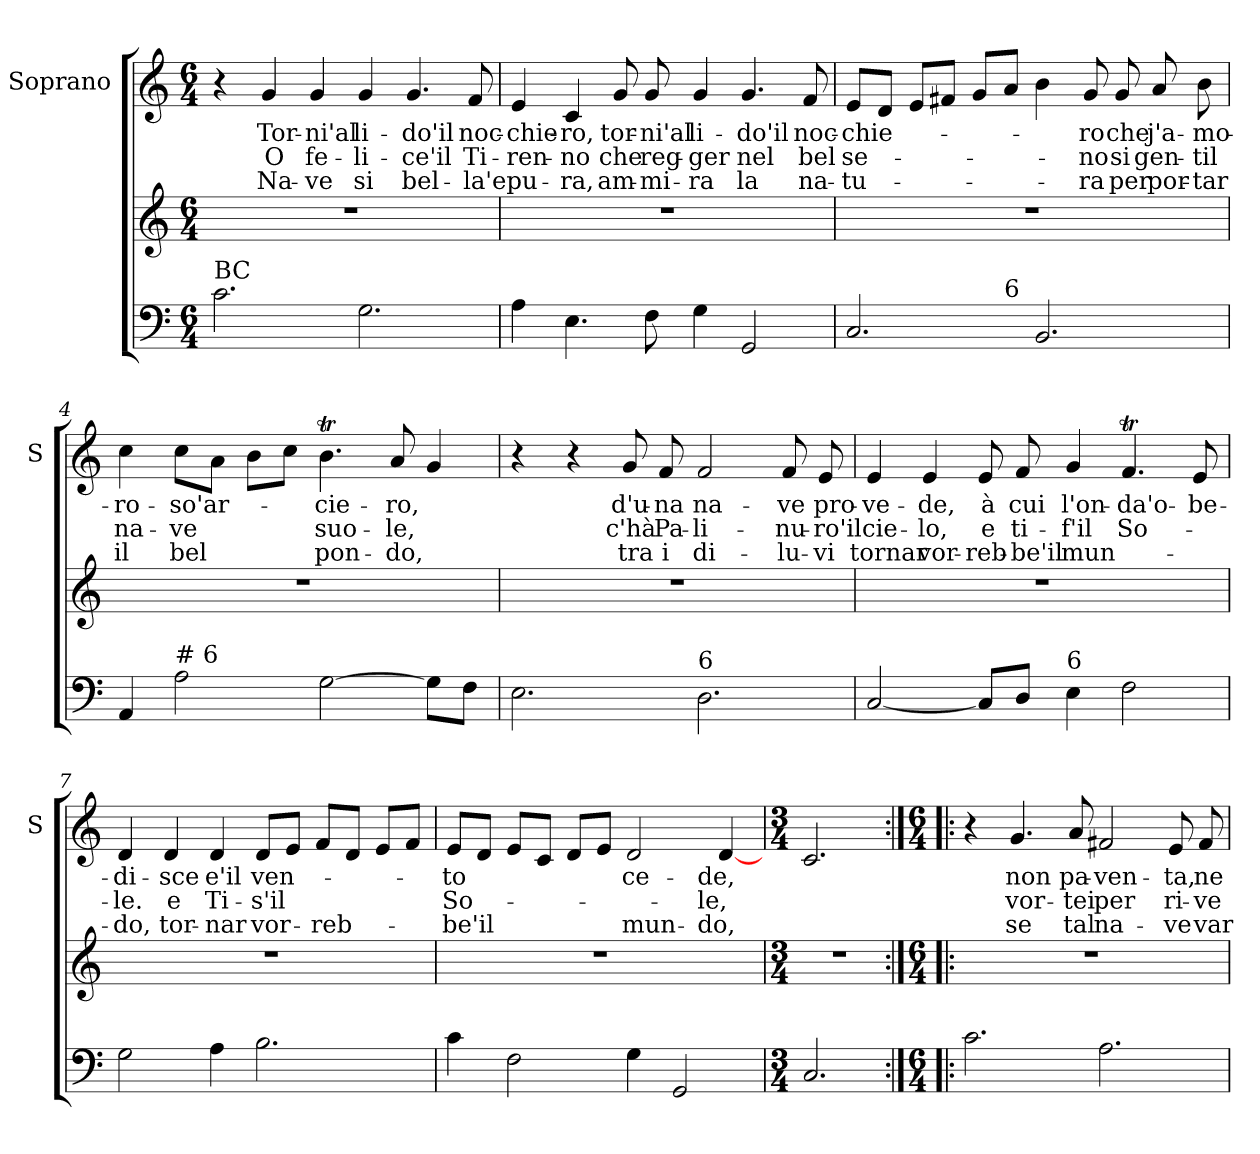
**kern	**kern	**kern	**text	**text	**text
*part2	*part2	*part1	*part1	*part1	*part1
*staff3	*staff2	*staff1	*staff1	*staff1	*staff1
*	*	*I"Soprano	*	*	*
*	*	*I'S	*	*	*
*clefF4	*clefG2	*clefG2	*	*	*
*k[]	*k[]	*k[]	*	*	*
*C:	*C:	*C:	*	*	*
*M6/4	*M6/4	*M6/4	*	*	*
=1	=1	=1	=1	=1	=1
!LO:TX:a:t=BC	!	!	!	!	!
2.c\	1.r	4r	.	.	.
!	!	!	!LO:LY:b	!LO:LY:b	!LO:LY:b
.	.	4g/	Tor-	O	Na-
!	!	!	!LO:LY:b	!LO:LY:b	!LO:LY:b
.	.	4g/	-ni'al	fe-	-ve
!	!	!	!LO:LY:b	!LO:LY:b	!LO:LY:b
2.G\	.	4g/	li-	-li-	si
!	!	!	!LO:LY:b	!LO:LY:b	!LO:LY:b
.	.	4.g/	-do'il	-ce'il	bel-
!	!	!	!LO:LY:b	!LO:LY:b	!LO:LY:b
.	.	8f/	noc-	Ti-	-la'e
=2	=2	=2	=2	=2	=2
!	!	!	!LO:LY:b	!LO:LY:b	!LO:LY:b
4A\	1.r	4e/	-chie-	-ren-	pu-
!	!	!	!LO:LY:b	!LO:LY:b	!LO:LY:b
4.E\	.	4c/	-ro,	-no	-ra,
!	!	!	!LO:LY:b	!LO:LY:b	!LO:LY:b
.	.	8g/	tor-	che	am-
!	!	!	!LO:LY:b	!LO:LY:b	!LO:LY:b
8F\	.	8g/	-ni'al	reg-	-mi-
!	!	!	!LO:LY:b	!LO:LY:b	!LO:LY:b
4G\	.	4g/	li-	-ger	-ra
!	!	!	!LO:LY:b	!LO:LY:b	!LO:LY:b
2GG/	.	4.g/	-do'il	nel	la
!	!	!	!LO:LY:b	!LO:LY:b	!LO:LY:b
.	.	8f/	noc-	bel	na-
=3	=3	=3	=3	=3	=3
!	!	!	!LO:LY:b	!LO:LY:b	!LO:LY:b
*^	*	*	*	*	*
2.C/	2ryy	1.r	8e/L	-chie-	se-	-tu-
.	.	.	8d/J	.	.	.
.	.	.	8e/L	.	.	.
.	.	.	8f#X/J	.	.	.
.	8ryy	.	8g/L	.	.	.
!	!LO:TX:a:t=6	!	!	!	!	!
.	2..ryy	.	8a/J	.	.	.
2.BB/	.	.	4b\	.	.	.
!	!	!	!	!LO:LY:b	!LO:LY:b	!LO:LY:b
.	.	.	8g/	-ro	-no	-ra
!	!	!	!	!LO:LY:b	!LO:LY:b	!LO:LY:b
.	.	.	8g/	che	si	per
!	!	!	!	!LO:LY:b	!LO:LY:b	!LO:LY:b
.	.	.	8a/	j'a-	gen-	por-
!	!	!	!	!LO:LY:b	!LO:LY:b	!LO:LY:b
.	.	.	8b\	-mo-	-til	-tar
!!LO:LB:g=z
=4	=4	=4	=4	=4	=4	=4
!	!	!	!	!LO:LY:b	!LO:LY:b	!LO:LY:b
*v	*v	*	*	*	*	*
4AA/	1.r	4cc\	-ro-	na-	il
!LO:TX:a:t=# 6	!	!	!	!	!
!	!	!	!LO:LY:b	!LO:LY:b	!LO:LY:b
2A\	.	8cc\L	-so'ar-	-ve	bel
.	.	8a\J	.	.	.
.	.	8b\L	.	.	.
.	.	8cc\J	.	.	.
!	!	!	!LO:LY:b	!LO:LY:b	!LO:LY:b
[2G\	.	4.bt\	-cie-	suo-	pon-
!	!	!	!LO:LY:b	!LO:LY:b	!LO:LY:b
.	.	8a/	-ro,	-le,	-do,
8G\L]	.	4g/	.	.	.
8F\J	.	.	.	.	.
=5	=5	=5	=5	=5	=5
2.E\	1.r	4r	.	.	.
.	.	4r	.	.	.
!	!	!	!LO:LY:b	!LO:LY:b	!LO:LY:b
.	.	8g/	d'u-	c'hà	tra
!	!	!	!LO:LY:b	!LO:LY:b	!LO:LY:b
.	.	8f/	-na	Pa-	i
!LO:TX:a:t=6	!	!	!	!	!
!	!	!	!LO:LY:b	!LO:LY:b	!LO:LY:b
2.D\	.	2f/	na-	-li-	di-
!	!	!	!LO:LY:b	!LO:LY:b	!LO:LY:b
.	.	8f/	-ve	-nu-	-lu-
!	!	!	!LO:LY:b	!LO:LY:b	!LO:LY:b
.	.	8e/	pro-	-ro'il	-vi
=6	=6	=6	=6	=6	=6
!	!	!	!LO:LY:b	!LO:LY:b	!LO:LY:b
[2C/	1.r	4e/	-ve-	cie-	tornar
!	!	!	!LO:LY:b	!LO:LY:b	!LO:LY:b
.	.	4e/	-de,	-lo,	vor-
!	!	!	!LO:LY:b	!LO:LY:b	!LO:LY:b
8C/L]	.	8e/	à	e	-reb-
!	!	!	!LO:LY:b	!LO:LY:b	!LO:LY:b
8D/J	.	8f/	cui	ti-	-be'il
!LO:TX:a:t=6	!	!	!	!	!
!	!	!	!LO:LY:b	!LO:LY:b	!LO:LY:b
4E\	.	4g/	l'on-	-f'il	mun-
!	!	!	!LO:LY:b	!LO:LY:b	!
2F\	.	4.fT/	-da'o-	So-	.
!	!	!	!LO:LY:b	!	!
.	.	8e/	-be-	.	.
!!LO:LB:g=z
=7	=7	=7	=7	=7	=7
!	!	!	!LO:LY:b	!LO:LY:b	!LO:LY:b
2G\	1.r	4d/	-di-	-le.	-do,
!	!	!	!LO:LY:b	!LO:LY:b	!LO:LY:b
.	.	4d/	-sce	e	tor-
!	!	!	!LO:LY:b	!LO:LY:b	!LO:LY:b
4A\	.	4d/	e'il	Ti-	-nar
!	!	!	!LO:LY:b	!LO:LY:b	!LO:LY:b
2.B\	.	8d/L	ven-	-s'il	vor-
.	.	8e/J	.	.	.
!	!	!	!	!	!LO:LY:b
.	.	8f/L	.	.	-reb-
.	.	8d/J	.	.	.
.	.	8e/L	.	.	.
.	.	8f/J	.	.	.
=8	=8	=8	=8	=8	=8
!	!	!	!LO:LY:b	!LO:LY:b	!LO:LY:b
4c\	1.r	8e/L	-to	So-	-be'il
.	.	8d/J	.	.	.
2F\	.	8e/L	.	.	.
.	.	8c/J	.	.	.
.	.	8d/L	.	.	.
.	.	8e/J	.	.	.
!	!	!	!LO:LY:b	!	!LO:LY:b
4G\	.	2d/	ce-	.	mun-
2GG/	.	.	.	.	.
!	!	!	!LO:LY:b	!LO:LY:b	!LO:LY:b
.	.	[4d/	-de,	-le,	-do,
=9	=9	=9	=9	=9	=9
*M3/4	*M3/4	*M3/4	*	*	*
2.C/	2.r	2.c/	.	.	.
=10:|!|:	=10:|!|:	=10:|!|:	=10:|!|:	=10:|!|:	=10:|!|:
*M6/4	*M6/4	*M6/4	*	*	*
2.c\	1.r	4r	.	.	.
!	!	!	!LO:LY:b	!LO:LY:b	!LO:LY:b
.	.	4.g/	non	vor-	se
!	!	!	!LO:LY:b	!LO:LY:b	!LO:LY:b
.	.	8a/	pa-	-tei	tal
!	!	!	!LO:LY:b	!LO:LY:b	!LO:LY:b
2.A\	.	2f#X/	-ven-	per	na-
!	!	!	!LO:LY:b	!LO:LY:b	!LO:LY:b
.	.	8e/	-ta,	ri-	-ve
!	!	!	!LO:LY:b	!LO:LY:b	!LO:LY:b
.	.	8f#/	ne	-ve-	var-
=	=	=	=	=	=
*-	*-	*-	*-	*-	*-
